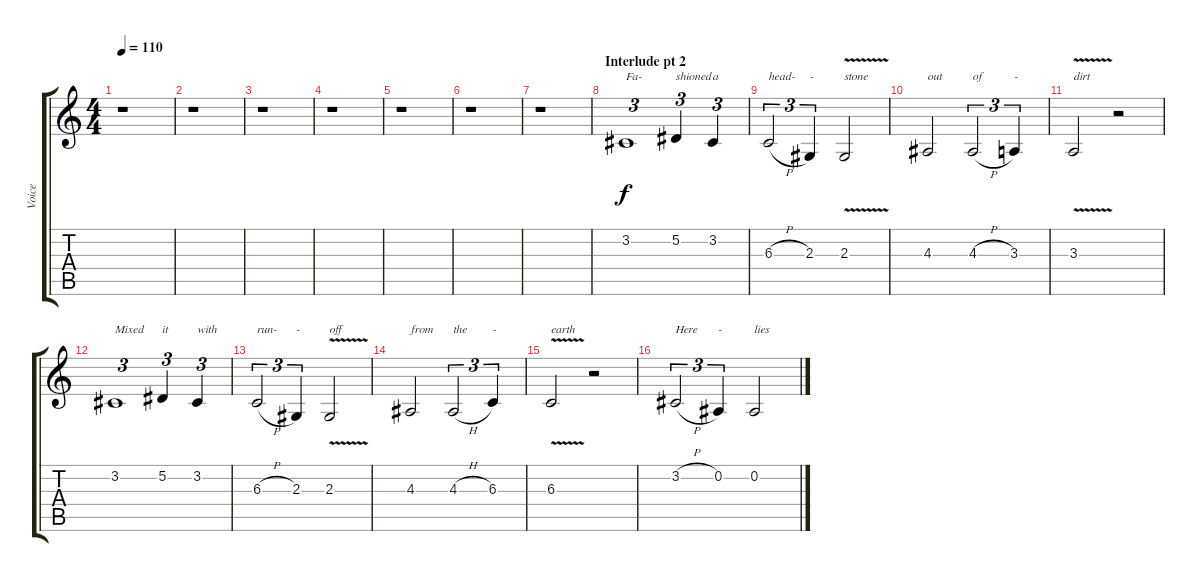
\track ("Voice" "Voice") {instrument lead6voice}
\staff {score tabs}
\tuning (Eb4 Bb3 Gb3 Db3 Ab2 Eb2) {hide}
\ts (4 4)
\tempo 110
\clef g2
\ks c
r.1{dy f} |
r.1 |
r.1 |
r.1 |
r.1 |
r.1 |
r.1 |
\section ("" "Interlude pt 2")
3.2.1{tu (3 2) txt "Fa-"} 5.2.4{tu (3 2) txt "shioned"} 3.2.4{tu (3 2) txt "a"} |
6.3{h}.2{tu (3 2) txt "head-"} 2.3.4{tu (3 2) txt "-"} 2.3{v}.2{txt "stone"} |
4.3.2{txt "out"} 4.3{h}.2{tu (3 2) txt "of"} 3.3.4{tu (3 2) txt "-"} |
3.3{v}.2{txt "dirt"} r.2 |
3.2.1{tu (3 2) txt "Mixed"} 5.2.4{tu (3 2) txt "it"} 3.2.4{tu (3 2) txt "with"} |
6.3{h}.2{tu (3 2) txt "run-"} 2.3.4{tu (3 2) txt "-"} 2.3{v}.2{txt "off"} |
4.3.2{txt "from"} 4.3{h}.2{tu (3 2) txt "the"} 6.3.4{tu (3 2) txt "-"} |
6.3{v}.2{txt "earth"} r.2 |
3.2{h}.2{tu (3 2) txt "Here"} 0.2.4{tu (3 2) txt "-"} 0.2.2{txt "lies"}
